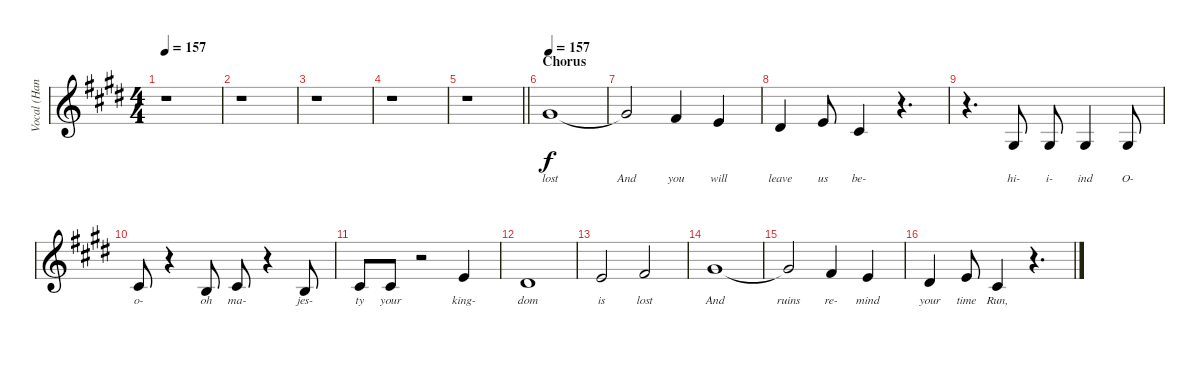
\track ("Vocal (Hansi Kursch)" "Vocal (Han") {instrument flute}
\staff {score}
\tuning (E4 B3 G3 D3 A2 E2) {hide}
\ts (4 4)
\tempo 157
\clef g2
\ks c#minor
r.1{dy f} |
r.1 |
r.1 |
r.1 |
\barLineRight lightlight
r.1 |
\section ("" "Chorus")
\tempo 157
9.2.1{lyrics (0 "lost") lyrics (1 "") lyrics (2 "") lyrics (3 "") lyrics (4 "")} |
9.2{t}.2{lyrics (0 "And") lyrics (1 "") lyrics (2 "") lyrics (3 "") lyrics (4 "")} 11.3.4{lyrics (0 "you") lyrics (1 "") lyrics (2 "") lyrics (3 "") lyrics (4 "")} 9.3.4{lyrics (0 "will") lyrics (1 "") lyrics (2 "") lyrics (3 "") lyrics (4 "")} |
8.3.4{lyrics (0 "leave") lyrics (1 "") lyrics (2 "") lyrics (3 "") lyrics (4 "")} 9.3.8{lyrics (0 "us") lyrics (1 "") lyrics (2 "") lyrics (3 "") lyrics (4 "")} 11.4.4{lyrics (0 "be-") lyrics (1 "") lyrics (2 "") lyrics (3 "") lyrics (4 "")} r.4{d} |
r.4{d} 11.5.8{lyrics (0 "hi-") lyrics (1 "") lyrics (2 "") lyrics (3 "") lyrics (4 "")} 11.5.8{lyrics (0 "i-") lyrics (1 "") lyrics (2 "") lyrics (3 "") lyrics (4 "")} 11.5.4{lyrics (0 "ind") lyrics (1 "") lyrics (2 "") lyrics (3 "") lyrics (4 "")} 11.5.8{lyrics (0 "O-") lyrics (1 "") lyrics (2 "") lyrics (3 "") lyrics (4 "")} |
11.4.8{lyrics (0 "o-") lyrics (1 "") lyrics (2 "") lyrics (3 "") lyrics (4 "")} r.4 9.4.8{lyrics (0 "oh") lyrics (1 "") lyrics (2 "") lyrics (3 "") lyrics (4 "")} 11.4.8{lyrics (0 "ma-") lyrics (1 "") lyrics (2 "") lyrics (3 "") lyrics (4 "")} r.4 9.4.8{lyrics (0 "jes-") lyrics (1 "") lyrics (2 "") lyrics (3 "") lyrics (4 "")} |
11.4.8{lyrics (0 "ty") lyrics (1 "") lyrics (2 "") lyrics (3 "") lyrics (4 "")} 11.4.8{lyrics (0 "your") lyrics (1 "") lyrics (2 "") lyrics (3 "") lyrics (4 "")} r.2 9.3.4{lyrics (0 "king-") lyrics (1 "") lyrics (2 "") lyrics (3 "") lyrics (4 "")} |
8.3.1{lyrics (0 "dom") lyrics (1 "") lyrics (2 "") lyrics (3 "") lyrics (4 "")} |
9.3.2{lyrics (0 "is") lyrics (1 "") lyrics (2 "") lyrics (3 "") lyrics (4 "")} 11.3.2{lyrics (0 "lost") lyrics (1 "") lyrics (2 "") lyrics (3 "") lyrics (4 "")} |
9.2.1{lyrics (0 "And") lyrics (1 "") lyrics (2 "") lyrics (3 "") lyrics (4 "")} |
9.2{t}.2{lyrics (0 "ruins") lyrics (1 "") lyrics (2 "") lyrics (3 "") lyrics (4 "")} 11.3.4{lyrics (0 "re-") lyrics (1 "") lyrics (2 "") lyrics (3 "") lyrics (4 "")} 9.3.4{lyrics (0 "mind") lyrics (1 "") lyrics (2 "") lyrics (3 "") lyrics (4 "")} |
8.3.4{lyrics (0 "your") lyrics (1 "") lyrics (2 "") lyrics (3 "") lyrics (4 "")} 9.3.8{lyrics (0 "time") lyrics (1 "") lyrics (2 "") lyrics (3 "") lyrics (4 "")} 11.4.4{lyrics (0 "Run,") lyrics (1 "") lyrics (2 "") lyrics (3 "") lyrics (4 "")} r.4{d}
